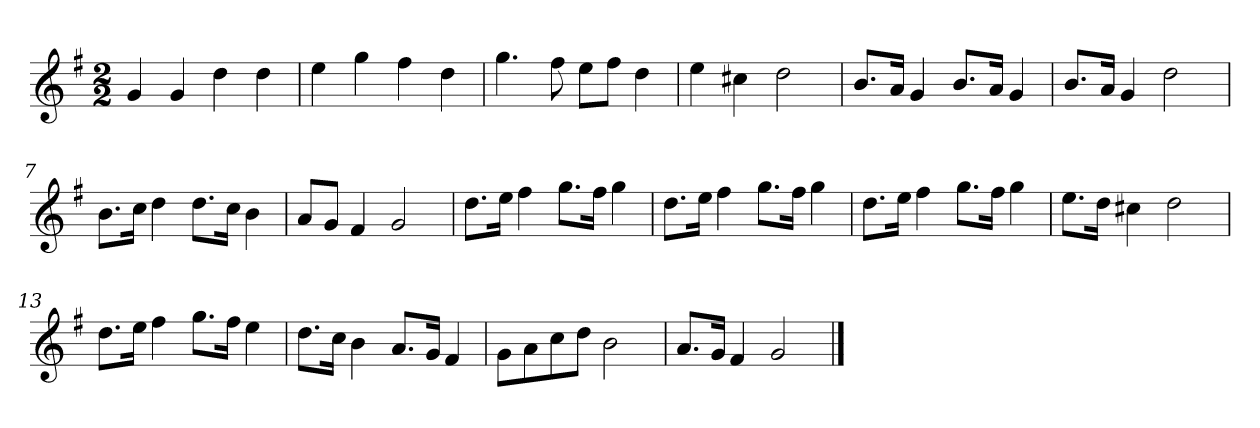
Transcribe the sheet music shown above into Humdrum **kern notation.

**kern
*part1
*staff1
*k[f#]
*M2/2
*MM120
=1
4g
4g
4dd
4dd
=2
4ee
4gg
4ff#
4dd
=3
4.gg
8ff#
8eeL
8ff#J
4dd
=4
4ee
4cc#X
2dd
=5
8.bL
16aJk
4g
8.bL
16aJk
4g
=6
8.bL
16aJk
4g
2dd
=7
8.bL
16ccJk
4dd
8.ddL
16ccJk
4b
=8
8aL
8gJ
4f#
2g
=9
8.ddL
16eeJk
4ff#
8.ggL
16ff#Jk
4gg
=10
8.ddL
16eeJk
4ff#
8.ggL
16ff#Jk
4gg
=11
8.ddL
16eeJk
4ff#
8.ggL
16ff#Jk
4gg
=12
8.eeL
16ddJk
4cc#X
2dd
=13
8.ddL
16eeJk
4ff#
8.ggL
16ff#Jk
4ee
=14
8.ddL
16ccJk
4b
8.aL
16gJk
4f#
=15
8gL
8a
8cc
8ddJ
2b
=16
8.aL
16gJk
4f#
2g
==
*-
